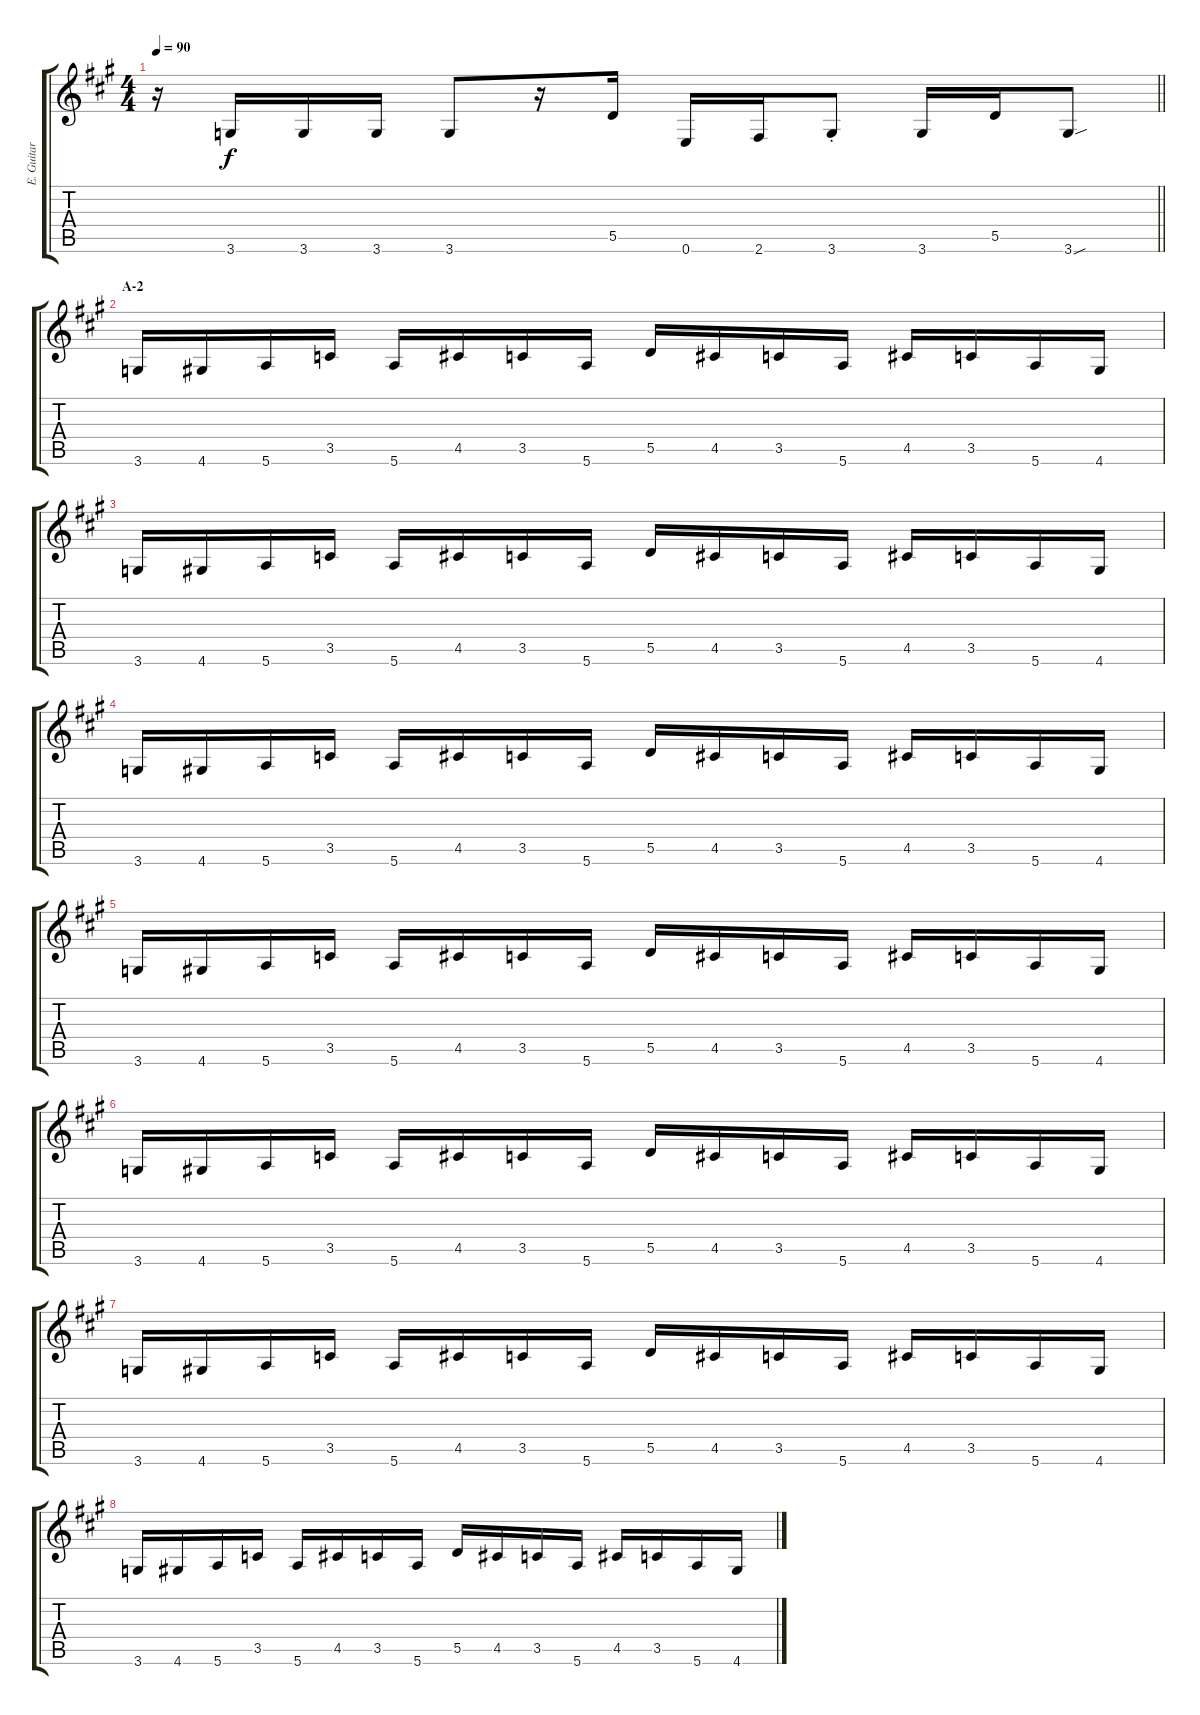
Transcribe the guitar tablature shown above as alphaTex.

\track ("E. Guitar I" "E. Guitar ") {instrument electricguitarclean}
\staff {score tabs}
\tuning (E4 B3 G3 D3 A2 E2) {hide}
\ts (4 4)
\tempo 90
\clef g2
\barLineRight lightlight
\ks a
r.16{dy f} 3.6.16 3.6.16 3.6.16 3.6.8 r.16 5.5.16 0.6.16 2.6.16 3.6{st}.8 3.6.16 5.5.16 3.6{sou}.8 |
\section ("" "A-2")
3.6.16 4.6.16 5.6.16 3.5.16 5.6.16 4.5.16 3.5.16 5.6.16 5.5.16 4.5.16 3.5.16 5.6.16 4.5.16 3.5.16 5.6.16 4.6.16 |
3.6.16 4.6.16 5.6.16 3.5.16 5.6.16 4.5.16 3.5.16 5.6.16 5.5.16 4.5.16 3.5.16 5.6.16 4.5.16 3.5.16 5.6.16 4.6.16 |
3.6.16 4.6.16 5.6.16 3.5.16 5.6.16 4.5.16 3.5.16 5.6.16 5.5.16 4.5.16 3.5.16 5.6.16 4.5.16 3.5.16 5.6.16 4.6.16 |
3.6.16 4.6.16 5.6.16 3.5.16 5.6.16 4.5.16 3.5.16 5.6.16 5.5.16 4.5.16 3.5.16 5.6.16 4.5.16 3.5.16 5.6.16 4.6.16 |
3.6.16 4.6.16 5.6.16 3.5.16 5.6.16 4.5.16 3.5.16 5.6.16 5.5.16 4.5.16 3.5.16 5.6.16 4.5.16 3.5.16 5.6.16 4.6.16 |
3.6.16 4.6.16 5.6.16 3.5.16 5.6.16 4.5.16 3.5.16 5.6.16 5.5.16 4.5.16 3.5.16 5.6.16 4.5.16 3.5.16 5.6.16 4.6.16 |
3.6.16 4.6.16 5.6.16 3.5.16 5.6.16 4.5.16 3.5.16 5.6.16 5.5.16 4.5.16 3.5.16 5.6.16 4.5.16 3.5.16 5.6.16 4.6.16
